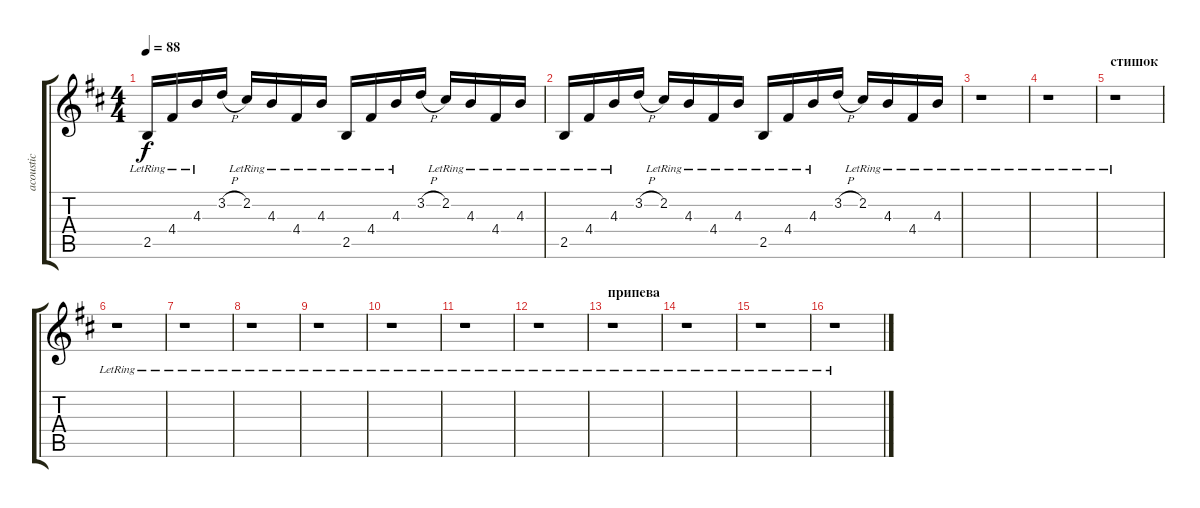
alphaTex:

\track ("acoustic" "acoustic") {instrument acousticguitarsteel}
\staff {score tabs}
\tuning (E4 B3 G3 D3 A2 E2) {hide}
\ts (4 4)
\tempo 88
\clef g2
\ks bminor
2.5{lr}.16{dy f} 4.4{lr}.16 4.3{lr}.16 3.2{h}.16 2.2{lr}.16 4.3{lr}.16 4.4{lr}.16 4.3{lr}.16 2.5{lr}.16 4.4{lr}.16 4.3{lr}.16 3.2{h}.16 2.2{lr}.16 4.3{lr}.16 4.4{lr}.16 4.3{lr}.16 |
2.5{lr}.16 4.4{lr}.16 4.3{lr}.16 3.2{h}.16 2.2{lr}.16 4.3{lr}.16 4.4{lr}.16 4.3{lr}.16 2.5{lr}.16 4.4{lr}.16 4.3{lr}.16 3.2{h}.16 2.2{lr}.16 4.3{lr}.16 4.4{lr}.16 4.3{lr}.16 |
r.1 |
r.1 |
\section ("" "стишок")
r.1 |
r.1 |
r.1 |
r.1 |
r.1 |
r.1 |
r.1 |
r.1 |
\section ("" "припева")
r.1 |
r.1 |
r.1 |
r.1
